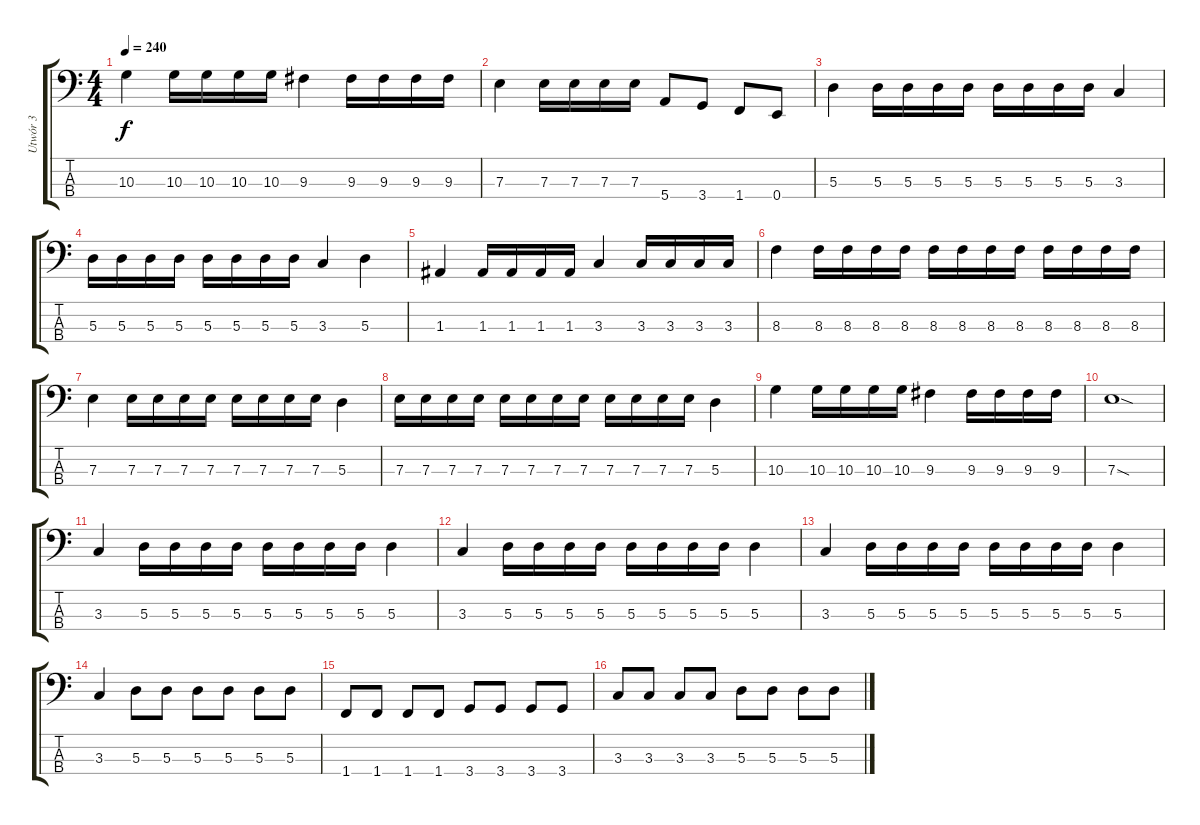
\track ("Utwór 3" "Utwór 3") {instrument electricbassfinger}
\staff {score tabs}
\tuning (G2 D2 A1 E1) {hide}
\ts (4 4)
\tempo 240
\clef f4
\ks c
10.3.4{dy f} 10.3.16 10.3.16 10.3.16 10.3.16 9.3.4 9.3.16 9.3.16 9.3.16 9.3.16 |
7.3.4 7.3.16 7.3.16 7.3.16 7.3.16 5.4.8 3.4.8 1.4.8 0.4.8 |
5.3.4 5.3.16 5.3.16 5.3.16 5.3.16 5.3.16 5.3.16 5.3.16 5.3.16 3.3.4 |
5.3.16 5.3.16 5.3.16 5.3.16 5.3.16 5.3.16 5.3.16 5.3.16 3.3.4 5.3.4 |
1.3.4 1.3.16 1.3.16 1.3.16 1.3.16 3.3.4 3.3.16 3.3.16 3.3.16 3.3.16 |
8.3.4 8.3.16 8.3.16 8.3.16 8.3.16 8.3.16 8.3.16 8.3.16 8.3.16 8.3.16 8.3.16 8.3.16 8.3.16 |
7.3.4 7.3.16 7.3.16 7.3.16 7.3.16 7.3.16 7.3.16 7.3.16 7.3.16 5.3.4 |
7.3.16 7.3.16 7.3.16 7.3.16 7.3.16 7.3.16 7.3.16 7.3.16 7.3.16 7.3.16 7.3.16 7.3.16 5.3.4 |
10.3.4 10.3.16 10.3.16 10.3.16 10.3.16 9.3.4 9.3.16 9.3.16 9.3.16 9.3.16 |
7.3{sod}.1 |
3.3.4 5.3.16 5.3.16 5.3.16 5.3.16 5.3.16 5.3.16 5.3.16 5.3.16 5.3.4 |
3.3.4 5.3.16 5.3.16 5.3.16 5.3.16 5.3.16 5.3.16 5.3.16 5.3.16 5.3.4 |
3.3.4 5.3.16 5.3.16 5.3.16 5.3.16 5.3.16 5.3.16 5.3.16 5.3.16 5.3.4 |
3.3.4 5.3.8 5.3.8 5.3.8 5.3.8 5.3.8 5.3.8 |
1.4.8 1.4.8 1.4.8 1.4.8 3.4.8 3.4.8 3.4.8 3.4.8 |
3.3.8 3.3.8 3.3.8 3.3.8 5.3.8 5.3.8 5.3.8 5.3.8
